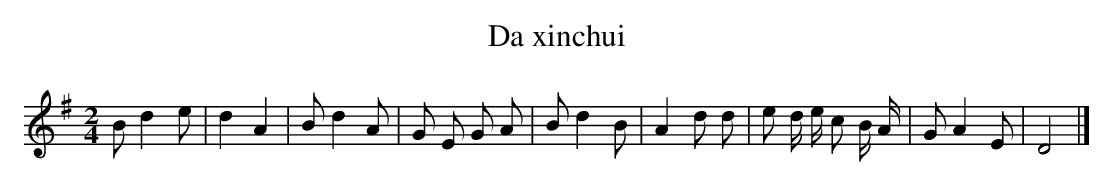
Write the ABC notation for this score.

X:1
T: Da xinchui
L: 1/8
M: 2/4
K: G
Bd2e [I:setbarnb 1]|
d2A2 |
Bd2A |
G E G A |
Bd2B |
A2d d |
e d/ e/ c B/ A/ |
GA2E |
D4 |]
